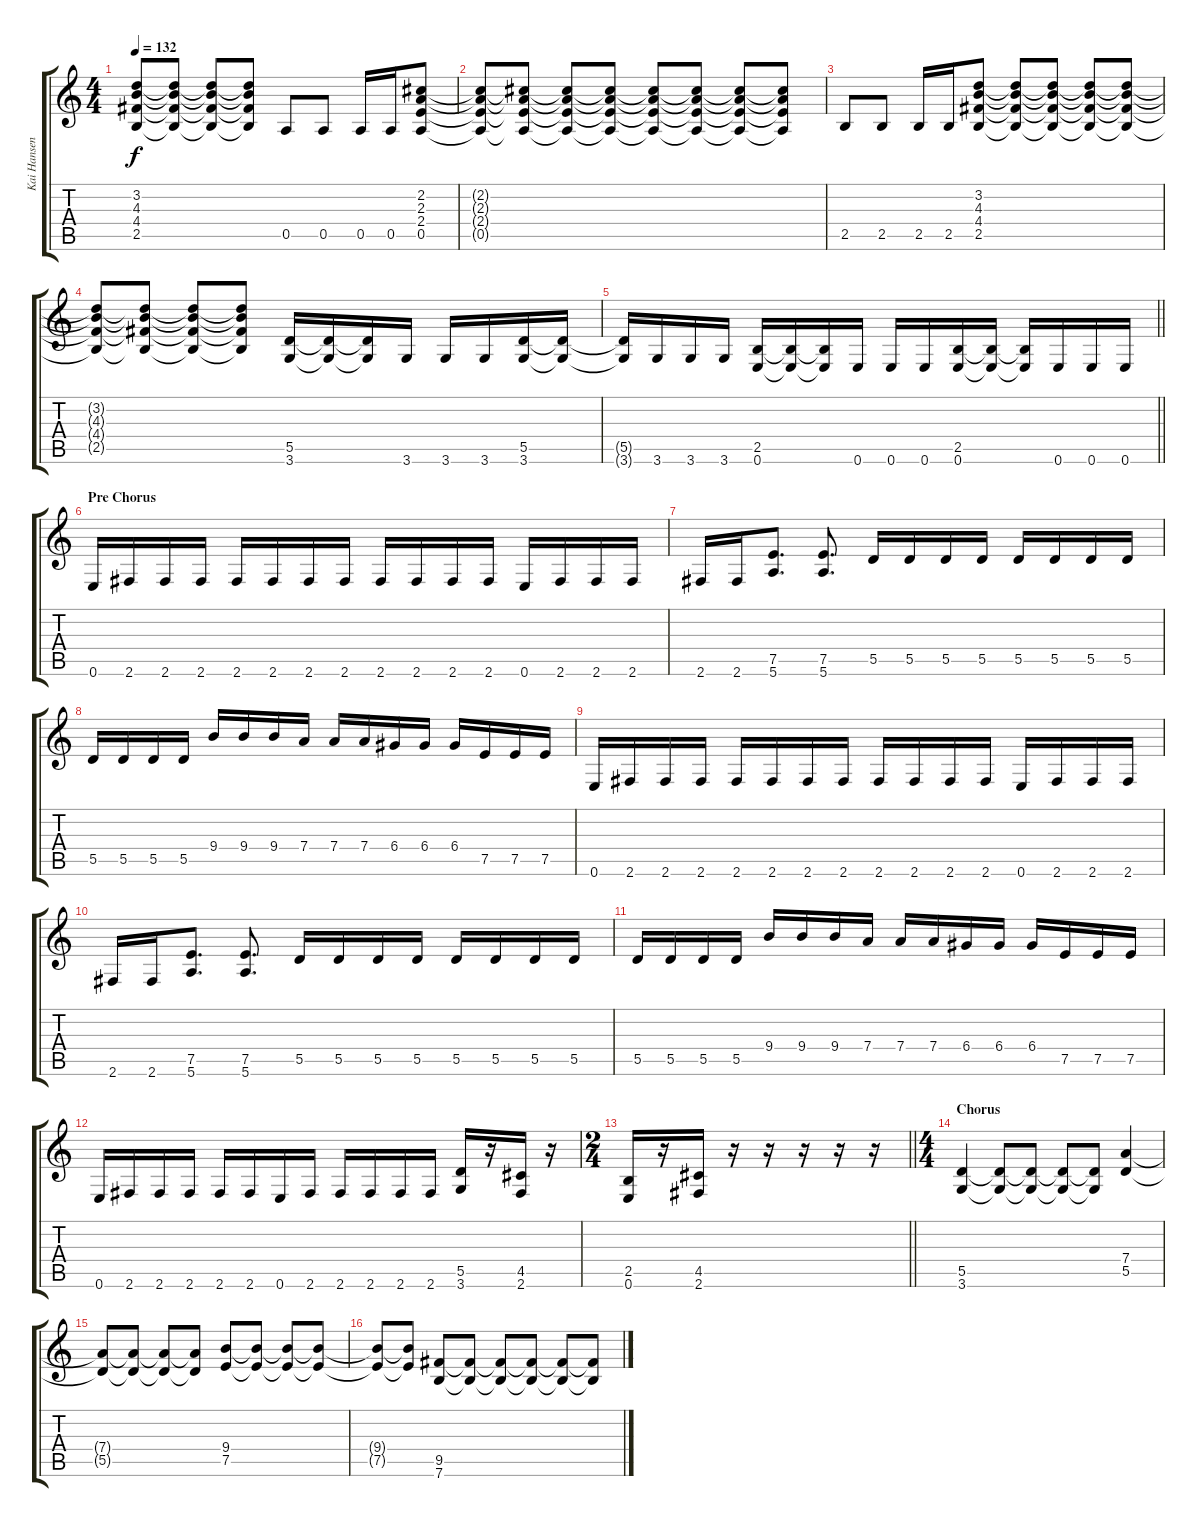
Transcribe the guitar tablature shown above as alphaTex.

\track ("Kai Hansen" "Kai Hansen") {instrument overdrivenguitar}
\staff {score tabs}
\tuning (E4 B3 G3 D3 A2 E2) {hide}
\ts (4 4)
\tempo 132
\clef g2
\ks c
(3.2{t} 4.3{t} 4.4{t} 2.5{t}).8{dy f} (3.2{t} 4.3{t} 4.4{t} 2.5{t}).8 (3.2{t} 4.3{t} 4.4{t} 2.5{t}).8 (3.2{t} 4.3{t} 4.4{t} 2.5{t}).8 0.5.8 0.5.8 0.5.16 0.5.16 (2.2 2.3 2.4 0.5).8 |
(2.2{t} 2.3{t} 2.4{t} 0.5{t}).8 (2.2{t} 2.3{t} 2.4{t} 0.5{t}).8 (2.2{t} 2.3{t} 2.4{t} 0.5{t}).8 (2.2{t} 2.3{t} 2.4{t} 0.5{t}).8 (2.2{t} 2.3{t} 2.4{t} 0.5{t}).8 (2.2{t} 2.3{t} 2.4{t} 0.5{t}).8 (2.2{t} 2.3{t} 2.4{t} 0.5{t}).8 (2.2{t} 2.3{t} 2.4{t} 0.5{t}).8 |
2.5.8 2.5.8 2.5.16 2.5.16 (3.2 4.3 4.4 2.5).8 (3.2{t} 4.3{t} 4.4{t} 2.5{t}).8 (3.2{t} 4.3{t} 4.4{t} 2.5{t}).8 (3.2{t} 4.3{t} 4.4{t} 2.5{t}).8 (3.2{t} 4.3{t} 4.4{t} 2.5{t}).8 |
(3.2{t} 4.3{t} 4.4{t} 2.5{t}).8 (3.2{t} 4.3{t} 4.4{t} 2.5{t}).8 (3.2{t} 4.3{t} 4.4{t} 2.5{t}).8 (3.2{t} 4.3{t} 4.4{t} 2.5{t}).8 (5.5 3.6).16 (5.5{t} 3.6{t}).16 (5.5{t} 3.6{t}).16 3.6.16 3.6.16 3.6.16 (5.5 3.6).16 (5.5{t} 3.6{t}).16 |
\barLineRight lightlight
(5.5{t} 3.6{t}).16 3.6.16 3.6.16 3.6.16 (2.5 0.6).16 (2.5{t} 0.6{t}).16 (2.5{t} 0.6{t}).16 0.6.16 0.6.16 0.6.16 (2.5 0.6).16 (2.5{t} 0.6{t}).16 (2.5{t} 0.6{t}).16 0.6.16 0.6.16 0.6.16 |
\section ("" "Pre Chorus")
0.6.16 2.6.16 2.6.16 2.6.16 2.6.16 2.6.16 2.6.16 2.6.16 2.6.16 2.6.16 2.6.16 2.6.16 0.6.16 2.6.16 2.6.16 2.6.16 |
2.6.16 2.6.16 (7.5 5.6).8{d} (7.5 5.6).8{d} 5.5.16 5.5.16 5.5.16 5.5.16 5.5.16 5.5.16 5.5.16 5.5.16 |
5.5.16 5.5.16 5.5.16 5.5.16 9.4.16 9.4.16 9.4.16 7.4.16 7.4.16 7.4.16 6.4.16 6.4.16 6.4.16 7.5.16 7.5.16 7.5.16 |
0.6.16 2.6.16 2.6.16 2.6.16 2.6.16 2.6.16 2.6.16 2.6.16 2.6.16 2.6.16 2.6.16 2.6.16 0.6.16 2.6.16 2.6.16 2.6.16 |
2.6.16 2.6.16 (7.5 5.6).8{d} (7.5 5.6).8{d} 5.5.16 5.5.16 5.5.16 5.5.16 5.5.16 5.5.16 5.5.16 5.5.16 |
5.5.16 5.5.16 5.5.16 5.5.16 9.4.16 9.4.16 9.4.16 7.4.16 7.4.16 7.4.16 6.4.16 6.4.16 6.4.16 7.5.16 7.5.16 7.5.16 |
0.6.16 2.6.16 2.6.16 2.6.16 2.6.16 2.6.16 0.6.16 2.6.16 2.6.16 2.6.16 2.6.16 2.6.16 (5.5 3.6).16 r.16 (4.5 2.6).16 r.16 |
\ts (2 4)
\barLineRight lightlight
(2.5 0.6).16 r.16 (4.5 2.6).16 r.16 r.16 r.16 r.16 r.16 |
\ts (4 4)
\section ("" "Chorus")
(5.5 3.6).4 (5.5{t} 3.6{t}).8 (5.5{t} 3.6{t}).8 (5.5{t} 3.6{t}).8 (5.5{t} 3.6{t}).8 (7.4 5.5).4 |
(7.4{t} 5.5{t}).8 (7.4{t} 5.5{t}).8 (7.4{t} 5.5{t}).8 (7.4{t} 5.5{t}).8 (9.4 7.5).8 (9.4{t} 7.5{t}).8 (9.4{t} 7.5{t}).8 (9.4{t} 7.5{t}).8 |
(9.4{t} 7.5{t}).8 (9.4{t} 7.5{t}).8 (9.5 7.6).8 (9.5{t} 7.6{t}).8 (9.5{t} 7.6{t}).8 (9.5{t} 7.6{t}).8 (9.5{t} 7.6{t}).8 (9.5{t} 7.6{t}).8
